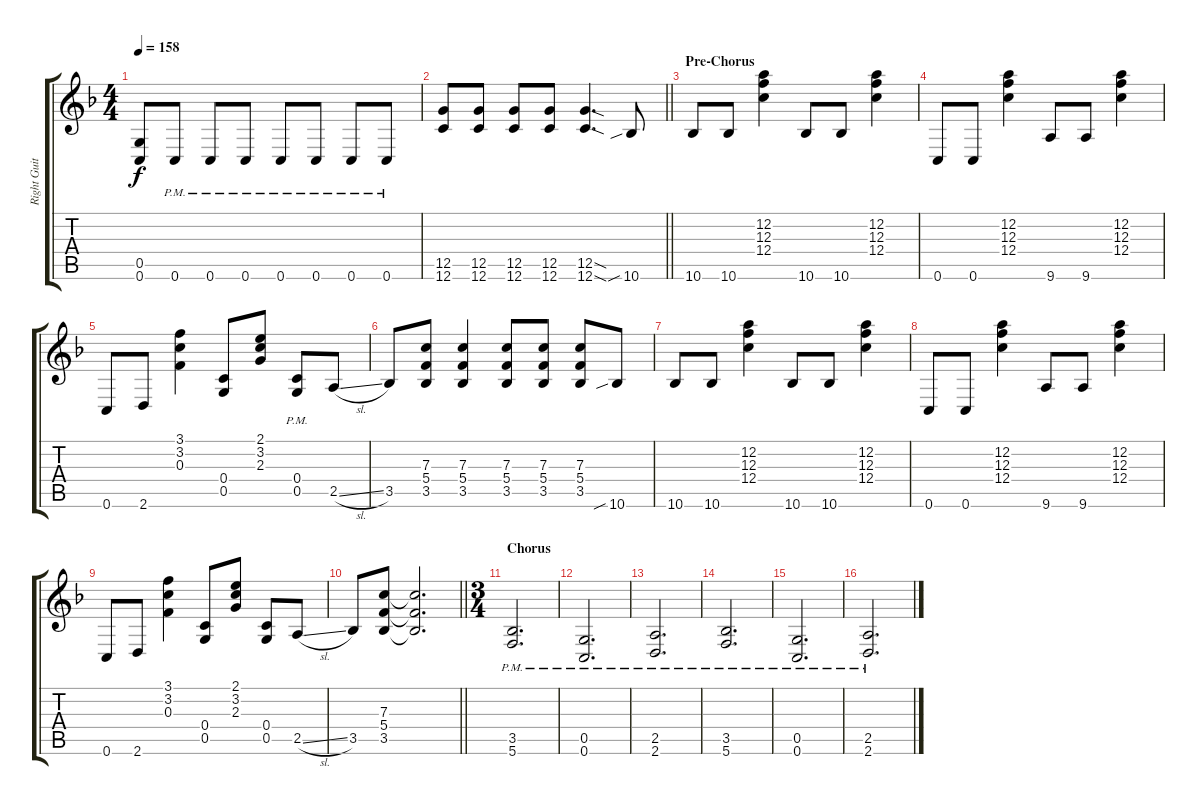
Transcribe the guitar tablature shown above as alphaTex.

\track ("Right Guitar" "Right Guit") {instrument distortionguitar}
\staff {score tabs}
\tuning (D4 A3 F3 C3 G2 C2) {hide}
\ts (4 4)
\tempo 158
\clef g2
\ks f
(0.5 0.6).8{dy f} 0.6{pm}.8 0.6{pm}.8 0.6{pm}.8 0.6{pm}.8 0.6{pm}.8 0.6{pm}.8 0.6{pm}.8 |
\barLineRight lightlight
(12.5 12.6).8 (12.5 12.6).8 (12.5 12.6).8 (12.5 12.6).8 (12.5{sod} 12.6{sod}).4{d} 10.6{sib}.8 |
\section ("" "Pre-Chorus")
10.6.8 10.6.8 (12.2 12.3 12.4).4 10.6.8 10.6.8 (12.2 12.3 12.4).4 |
0.6.8 0.6.8 (12.2 12.3 12.4).4 9.6.8 9.6.8 (12.2 12.3 12.4).4 |
0.6.8 2.6.8 (3.1 3.2 0.3).4 (0.4 0.5).8 (2.1 3.2 2.3).8 (0.4{pm} 0.5{pm}).8 2.5{sl}.8 |
3.5.8 (7.3 5.4 3.5).8 (7.3 5.4 3.5).4 (7.3 5.4 3.5).8 (7.3 5.4 3.5).8 (7.3 5.4 3.5).8 10.6{sib}.8 |
10.6.8 10.6.8 (12.2 12.3 12.4).4 10.6.8 10.6.8 (12.2 12.3 12.4).4 |
0.6.8 0.6.8 (12.2 12.3 12.4).4 9.6.8 9.6.8 (12.2 12.3 12.4).4 |
0.6.8 2.6.8 (3.1 3.2 0.3).4 (0.4 0.5).8 (2.1 3.2 2.3).8 (0.4 0.5).8 2.5{sl}.8 |
\barLineRight lightlight
3.5.8 (7.3 5.4 3.5).8 (7.3{t} 5.4{t} 3.5{t}).2{d} |
\ts (3 4)
\section ("" "Chorus")
(3.5{pm} 5.6{pm}).2{d} |
(0.5{pm} 0.6{pm}).2{d} |
(2.5{pm} 2.6{pm}).2{d} |
(3.5{pm} 5.6{pm}).2{d} |
(0.5{pm} 0.6{pm}).2{d} |
(2.5{pm} 2.6{pm}).2{d}
